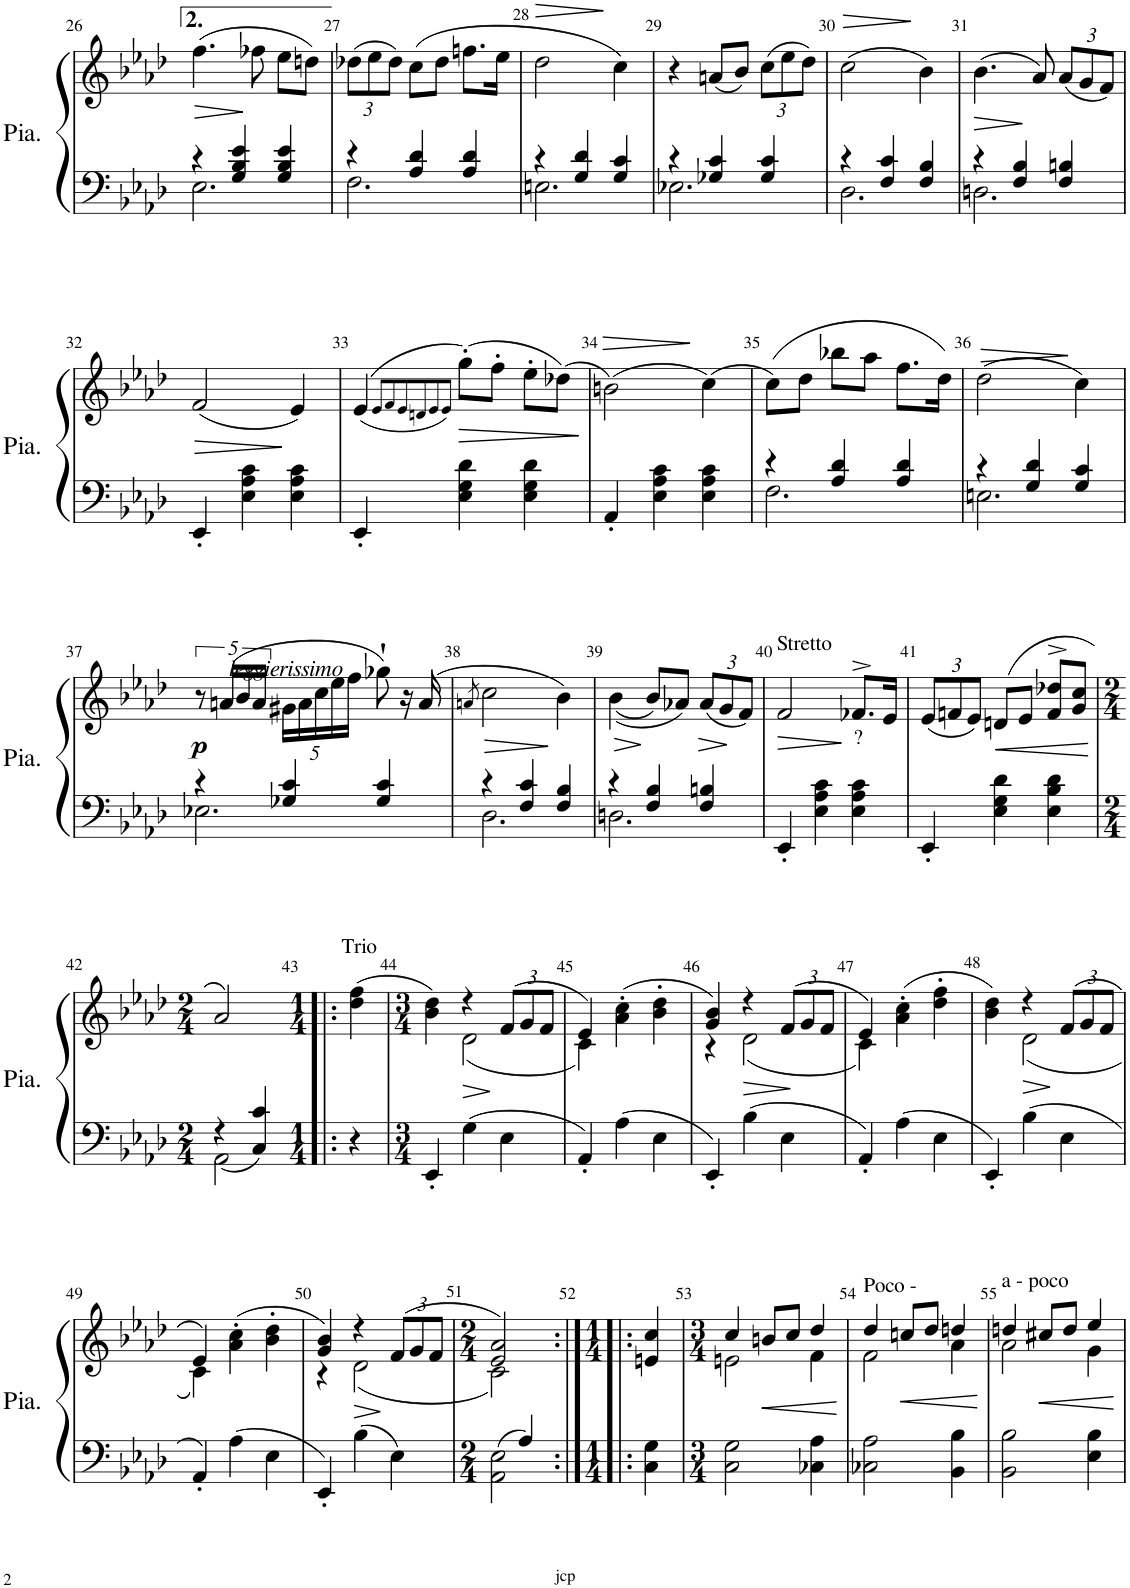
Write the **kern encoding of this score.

**kern	**kern	**dynam
*part1	*part1	*part1
*staff2	*staff1	*staff1/2
*I"Piano	*	*
*I'Pia.	*	*
!!LO:PB:g=z
*clefF4	*clefG2	*
*k[b-e-a-d-]	*k[b-e-a-d-]	*
*M3/4	*M3/4	*
=26	=26	=26
*^	*	*
!	!	!	!LO:HP:b
4r	2.E-\	(4.ff\	>
4G/ 4B-/ 4e-/	.	.	.
.	.	8ff-X\	]
4G/ 4B-/ 4e-/	.	8ee-\L	.
.	.	8ddn\J)	.
=27	=27	=27	=27
*	*	*Xbrackettup	*
4r	2.F\	(12dd-X\L	.
.	.	12ee-\	.
.	.	12dd-\J)	.
4A-/ 4d-/	.	(8cc\L	.
.	.	8dd-\J	.
4A-/ 4d-/	.	8.ffn\L	.
.	.	16ee-\Jk	.
=28	=28	=28	=28
!	!	!	!LO:HP:b
4r	2.En\	2dd-\	>
4G/ 4d-/	.	.	.
4G/ 4c/	.	4cc\)	]
=29	=29	=29	=29
4r	2.E-X\	4r	.
4G-X/ 4c/	.	(8an/L	.
.	.	8b-/J)	.
4G-/ 4c/	.	(12cc\L	.
.	.	12ee-\	.
.	.	12dd-\J)	.
=30	=30	=30	=30
!	!	!	!LO:HP:b
4r	2.D-\	(2cc\	>
4F/ 4c/	.	.	.
4F/ 4B-/	.	4b-\)	]
=31	=31	=31	=31
!	!	!	!LO:HP:b
4r	2.Dn\	(4.b-\	>
4F/ 4B-/	.	.	.
.	.	8a-/)	]
4F/ 4Bn/	.	(12a-/L	.
.	.	12g/	.
.	.	12f/J)	.
*v	*v	*	*
!!LO:LB:g=z
=32	=32	=32
!	!	!LO:HP:b
4EE-'/	(2f/	>
4E-\ 4A-\ 4c\	.	.
4E-\ 4A-\ 4c\	4e-/)	]
=33	=33	=33
4EE-'/	((>4e-/	.
.	8qe-/L	.
.	8qf/	.
.	8qe-/	.
.	8qdn/	.
.	8qe-/	.
.	8qe-/J)	.
!	!	!LO:HP:b
4E-\ 4G\ 4d-\	(8gg'\L)	>
.	8ff'\J	.
4E-\ 4G\ 4d-\	8ee-'\L	.
.	(8dd-X\J)	.
.	.	]
=34	=34	=34
!	!	!LO:HP:b
4AA-'/	(2bn\)	>
4E-\ 4A-\ 4c\	.	.
4E-\ 4A-\ 4c\	(4cc\)	]
=35	=35	=35
*^	*	*
4r	2.F\	(8cc\L)	.
.	.	8dd-\J	.
4A-/ 4d-/	.	8bb-X\L	.
.	.	8aa-\J	.
4A-/ 4d-/	.	8.ff\L	.
.	.	16dd-\Jk)	.
=36	=36	=36	=36
!	!	!	!LO:HP:b
4r	2.En\	(2dd-\	>
4G/ 4d-/	.	.	.
4G/ 4c/	.	4cc\)	]
!!LO:LB:g=z
=37	=37	=37	=37
*	*	*brackettup	*
!	!	!	!LO:DY:b
4r	2.E-X\	10r	p
!	!	!LO:TX:b:i:t=leggierissimo	!
.	.	(20an/LL	.
.	.	20b-/	.
.	.	20a/JJ	.
*	*	*Xbrackettup	*
4G-X/ 4c/	.	20g#X\LL	.
.	.	20a\	.
.	.	20cc\	.
.	.	20ee-\	.
.	.	20ff\JJ	.
4G-/ 4c/	.	8gg-X`\)	.
.	.	16r	.
.	.	(>16a/	.
=38	=38	=38	=38
.	.	8qan/	.
4r	2.D-\	2cc\	.
4F/ 4c/	.	.	.
4F/ 4B-/	.	4b-\)	.
=39	=39	=39	=39
!	!	!	!LO:HP:b
4r	2.Dn\	(<(<4b-\	>
4F/ 4B-/	.	8b-/L)	]
.	.	8a-X/J)	.
!	!	!	!LO:HP:b
4F/ 4Bn/	.	(12a-/L	>
.	.	12g/	.
.	.	12f/J)	]
*v	*v	*	*
=40	=40	=40
!	!LO:TX:a:t=Stretto	!
!	!	!LO:HP:b
4EE-'/	2f/	>
4E-\ 4A-\ 4c\	.	.
!	!LO:TX:b:t=?	!
4E-\ 4A-\ 4c\	8.f-X^>/L	]
.	16e-/Jk	.
=41	=41	=41
4EE-'/	(12e-/L	.
.	12fn/	.
.	12e-/J)	.
!	!	!LO:HP:b
4E-\ 4G\ 4d-\	(>8dn/L	<
.	8e-/J	.
4E-\ 4B-\ 4d-\	8f/^> 8dd-X/^>L	.
.	8g/ 8cc/J	.
.	.	[
!!LO:LB:g=z
=42	=42	=42
*M2/4	*M2/4	*
*^	*	*
4r	(<2AA-\	2a-/)	.
4C/ 4c/	.	.	.
*v	*v	*	*
=43!|:	=43!|:	=43!|:
*M1/4	*M1/4	*
!	!LO:TX:a:t=Trio	!
4r	4dd-\ 4ff\	.
=44	=44	=44
*M3/4	*M3/4	*
*	*^	*
4EE-'/	4b-\ 4dd-\)	4ryy	.
!	!	!	!LO:HP:b
4G\	4r	(2d-\	>
4E-\	(12f/L	.	]
.	12g/	.	.
.	12f/J	.	.
=45	=45	=45	=45
4AA-'/	4e-/)	4c\)	.
4A-\	(>4a-\'> 4cc\'>	2ryy	.
4E-\	4b-\'> 4dd-\'>	.	.
=46	=46	=46	=46
4EE-'/	4g/ 4b-/)	4r	.
!	!	!	!LO:HP:b
4B-\	4r	(2d-\	>
4E-\	(12f/L	.	.
.	12g/	.	]
.	12f/J	.	.
=47	=47	=47	=47
4AA-'/	4e-/)	4c\)	.
4A-\	(>4a-\'> 4cc\'>	2ryy	.
4E-\	4dd-\'> 4ff\'>	.	.
=48	=48	=48	=48
4EE-'/	4b-\ 4dd-\)	4ryy	.
!	!	!	!LO:HP:b
4B-\	4r	(2d-\	>
4E-\	(12f/L	.	]
.	12g/	.	.
.	12f/J	.	.
!!LO:LB:g=z	!!
=49	=49	=49	=49
4AA-'/	4e-/)	4c\)	.
4A-\	(>4a-\'> 4cc\'>	2ryy	.
4E-\	4b-\'> 4dd-\'>	.	.
=50	=50	=50	=50
4EE-'/	4g/ 4b-/)	4r	.
!	!	!	!LO:HP:b
4B-\	4r	(2d-\	>
4E-\	(12f/L	.	]
.	12g/	.	.
.	12f/J	.	.
=51	=51	=51	=51
*M2/4	*M2/4	*	*
*^	*	*	*
4ryy	2AA-\ 2E-\	2e-/ 2a-/)	2c\)	.
4A-/	.	.	.	.
*v	*v	*	*	*
*	*v	*v	*
=52:|!|:	=52:|!|:	=52:|!|:
*M1/4	*M1/4	*
4C\ 4G\	4en/ 4cc/	.
=53	=53	=53
*M3/4	*M3/4	*
*	*^	*
2C\ 2G\	4cc/	2en\	.
!	!	!	!LO:HP:b
.	8bn/L	.	<
.	8cc/J	.	.
4C-X\ 4A-\	4dd-/	4f\	.
*	*v	*v	*
.	.	[
=54	=54	=54
*	*^	*
!	!LO:TX:a:t=Poco -	!	!
2C-X\ 2A-\	4dd-/	2f\	.
!	!	!	!LO:HP:b
.	8ccn/L	.	<
.	8dd-/J	.	.
4BB-\ 4B-\	4ddn/	4a-\	.
*	*v	*v	*
.	.	[
=55	=55	=55
*	*^	*
!	!LO:TX:a:t=a - poco	!	!
2BB-\ 2B-\	4ddn/	2a-\	.
!	!	!	!LO:HP:b
.	8cc#X/L	.	<
.	8dd/J	.	.
4E-\ 4B-\	4ee-/	4g\	.
*	*v	*v	*
.	.	[
=	=	=
*-	*-	*-
